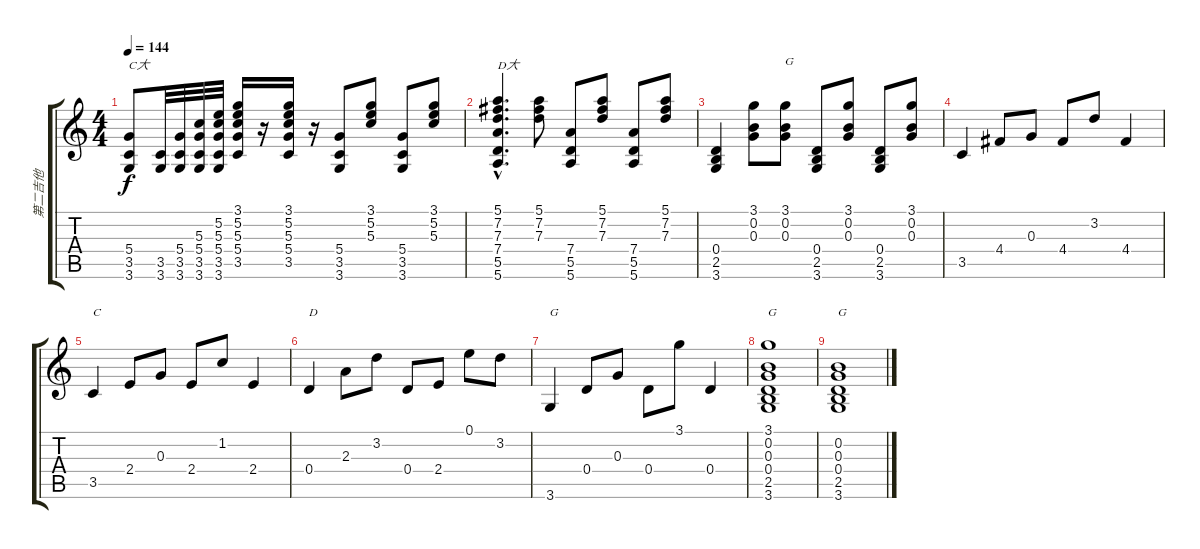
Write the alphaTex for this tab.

\track ("第二吉他" "第二吉他") {instrument acousticguitarsteel}
\staff {score tabs}
\tuning (E4 B3 G3 D3 A2 E2) {hide}
\ts (4 4)
\tempo 144
\clef g2
\ks c
(5.4 3.5 3.6).8{txt "C大" dy f} (3.5 3.6).32 (5.4 3.5 3.6).32 (5.3 5.4 3.5 3.6).32 (5.2 5.3 5.4 3.5 3.6).32 (3.1 5.2 5.3 5.4 3.5).16 r.16 (3.1 5.2 5.3 5.4 3.5).16 r.16 (5.4 3.5 3.6).8 (3.1 5.2 5.3).8 (5.4 3.5 3.6).8 (3.1 5.2 5.3).8 |
(5.1{hac} 7.2{hac} 7.3{hac} 7.4{hac} 5.5{hac} 5.6{hac}).4{d txt "D大"} (5.1 7.2 7.3).8 (7.4 5.5 5.6).8 (5.1 7.2 7.3).8 (7.4 5.5 5.6).8 (5.1 7.2 7.3).8 |
(0.4 2.5 3.6).4 (3.1 0.2 0.3).8 (3.1 0.2 0.3).8{txt "G"} (0.4 2.5 3.6).8 (3.1 0.2 0.3).8 (0.4 2.5 3.6).8 (3.1 0.2 0.3).8 |
3.5.4 4.4.8 0.3.8 4.4.8 3.2.8 4.4.4 |
3.5.4{txt "C"} 2.4.8 0.3.8 2.4.8 1.2.8 2.4.4 |
0.4.4{txt "D"} 2.3.8 3.2.8 0.4.8 2.4.8 0.1.8 3.2.8 |
3.6.4{txt "G"} 0.4.8 0.3.8 0.4.8 3.1.8 0.4.4 |
(3.1 0.2 0.3 0.4 2.5 3.6).1{txt "G"} |
(0.2 0.3 0.4 2.5 3.6).1{txt "G"}
